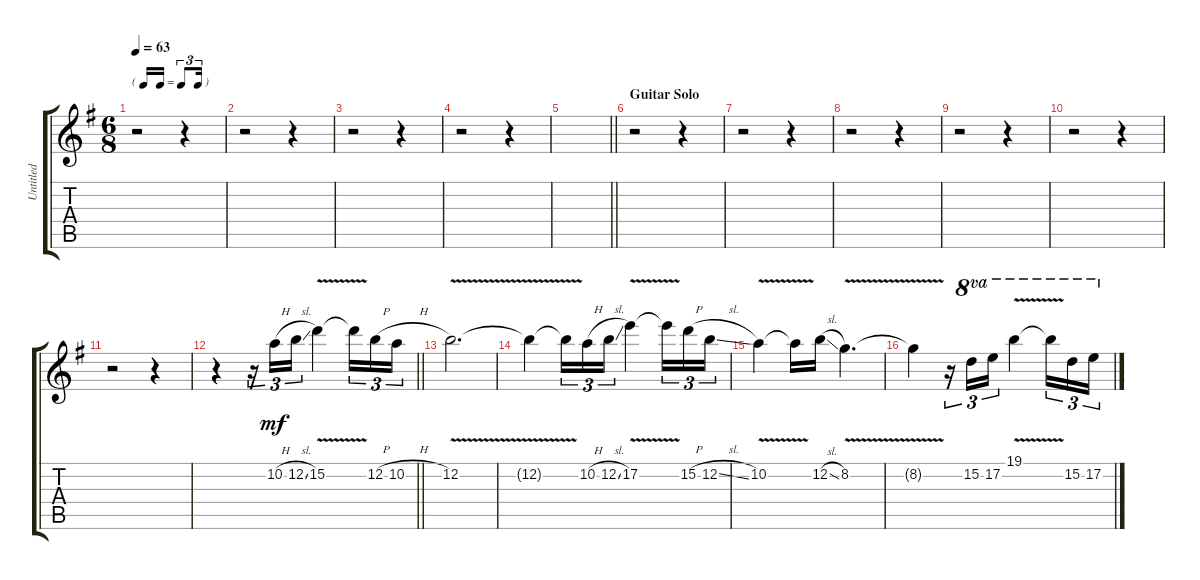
\track ("Untitled" "Untitled") {instrument overdrivenguitar}
\staff {score tabs}
\tuning (E4 B3 G3 D3 A2 E2) {hide}
\ts (6 8)
\tf triplet16th
\tempo 63
\clef g2
\ks g
r.2{dy mf} r.4 |
r.2 r.4 |
r.2 r.4 |
r.2 r.4 |
\barLineRight lightlight
|
\section ("" "Guitar Solo")
r.2 r.4 |
r.2 r.4 |
r.2 r.4 |
r.2 r.4 |
r.2 r.4 |
r.2 r.4 |
\barLineRight lightlight
r.4 r.16{tu (3 2)} 10.2{h}.16{tu (3 2)} 12.2{sl}.16{tu (3 2)} 15.2{v}.4 15.2{v t}.16{tu (3 2)} 12.2{h}.16{tu (3 2)} 10.2{h}.16{tu (3 2)} |
12.2{v}.2{d} |
12.2{v t}.4 12.2{v t}.16{tu (3 2)} 10.2{h}.16{tu (3 2)} 12.2{sl}.16{tu (3 2)} 17.2{v}.4 17.2{v t}.16{tu (3 2)} 15.2{h}.16{tu (3 2)} 12.2{sl}.16{tu (3 2)} |
10.2{v}.4 10.2{v t}.16 12.2{sl}.16 8.2{v}.4{d} |
8.2{v t}.4 r.16{tu (3 2)} 15.2.16{tu (3 2) ot 8va} 17.2.16{tu (3 2) ot 8va} 19.1{v}.4{ot 8va} 19.1{v t}.16{tu (3 2) ot 8va} 15.2.16{tu (3 2) ot 8va} 17.2.16{tu (3 2) ot 8va}
